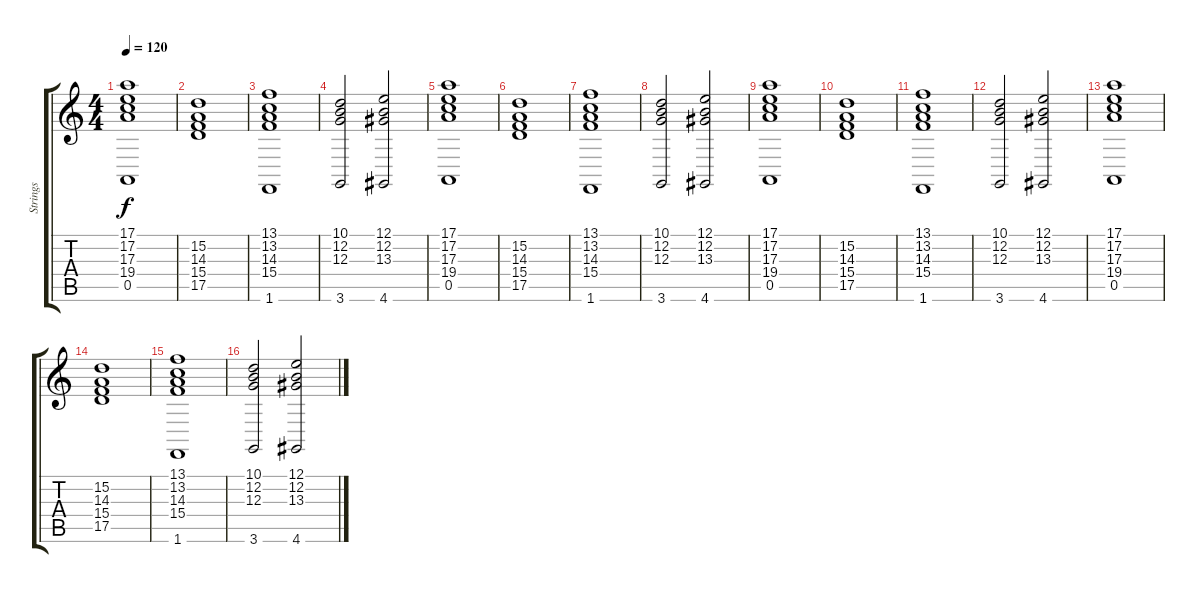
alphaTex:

\track ("Strings" "Strings") {instrument stringensemble1}
\staff {score tabs}
\tuning (E4 B3 G3 D3 A2 E2) {hide}
\ts (4 4)
\tempo 120
\clef g2
\ks c
(17.1 17.2 17.3 19.4 0.5).1{dy f} |
(15.2 14.3 15.4 17.5).1 |
(13.1 13.2 14.3 15.4 1.6).1 |
(10.1 12.2 12.3 3.6).2 (12.1 12.2 13.3 4.6).2 |
(17.1 17.2 17.3 19.4 0.5).1 |
(15.2 14.3 15.4 17.5).1 |
(13.1 13.2 14.3 15.4 1.6).1 |
(10.1 12.2 12.3 3.6).2 (12.1 12.2 13.3 4.6).2 |
(17.1 17.2 17.3 19.4 0.5).1 |
(15.2 14.3 15.4 17.5).1 |
(13.1 13.2 14.3 15.4 1.6).1 |
(10.1 12.2 12.3 3.6).2 (12.1 12.2 13.3 4.6).2 |
(17.1 17.2 17.3 19.4 0.5).1 |
(15.2 14.3 15.4 17.5).1 |
(13.1 13.2 14.3 15.4 1.6).1 |
(10.1 12.2 12.3 3.6).2 (12.1 12.2 13.3 4.6).2
